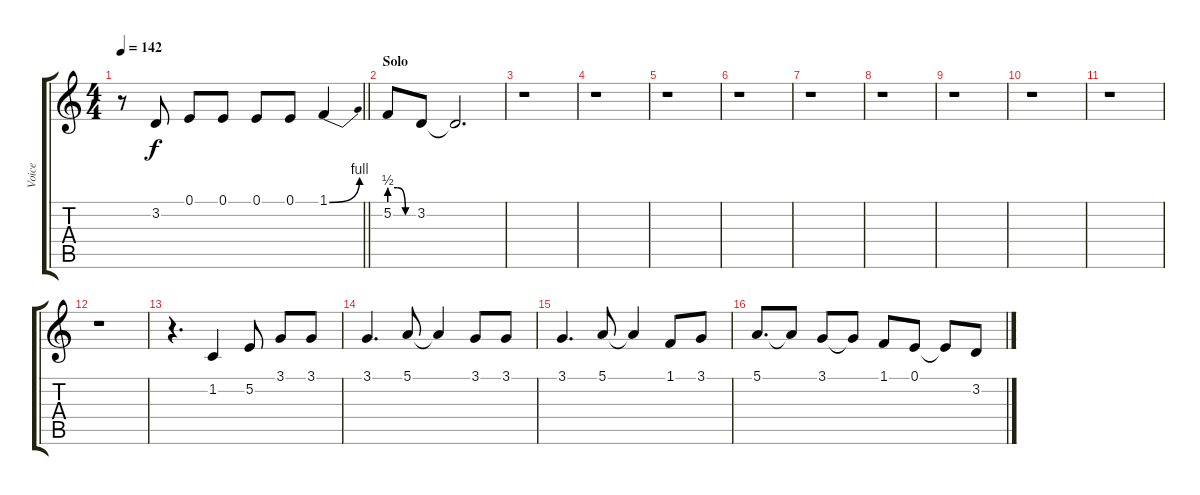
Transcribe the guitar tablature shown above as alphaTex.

\track ("Voice" "Voice") {instrument sopranosax}
\staff {score tabs}
\tuning (E4 B3 G3 D3 A2 E2) {hide}
\ts (4 4)
\tempo 142
\clef g2
\barLineRight lightlight
\ks c
r.8{dy f} 3.2.8 0.1.8 0.1.8 0.1.8 0.1.8 1.1{be (bend 0 0 60 4)}.4 |
\section ("" "Solo")
5.2{be (custom 0 2 20 2 40 0 60 0)}.8 3.2.8 3.2{t}.2{d} |
r.1 |
r.1 |
r.1 |
r.1 |
r.1 |
r.1 |
r.1 |
r.1 |
r.1 |
r.1 |
r.4{d} 1.2.4 5.2.8 3.1.8 3.1.8 |
3.1.4{d} 5.1.8 5.1{t}.4 3.1.8 3.1.8 |
3.1.4{d} 5.1.8 5.1{t}.4 1.1.8 3.1.8 |
5.1.8{d} 5.1{t}.8 3.1.8 3.1{t}.8 1.1.8 0.1.8 0.1{t}.8 3.2.8
